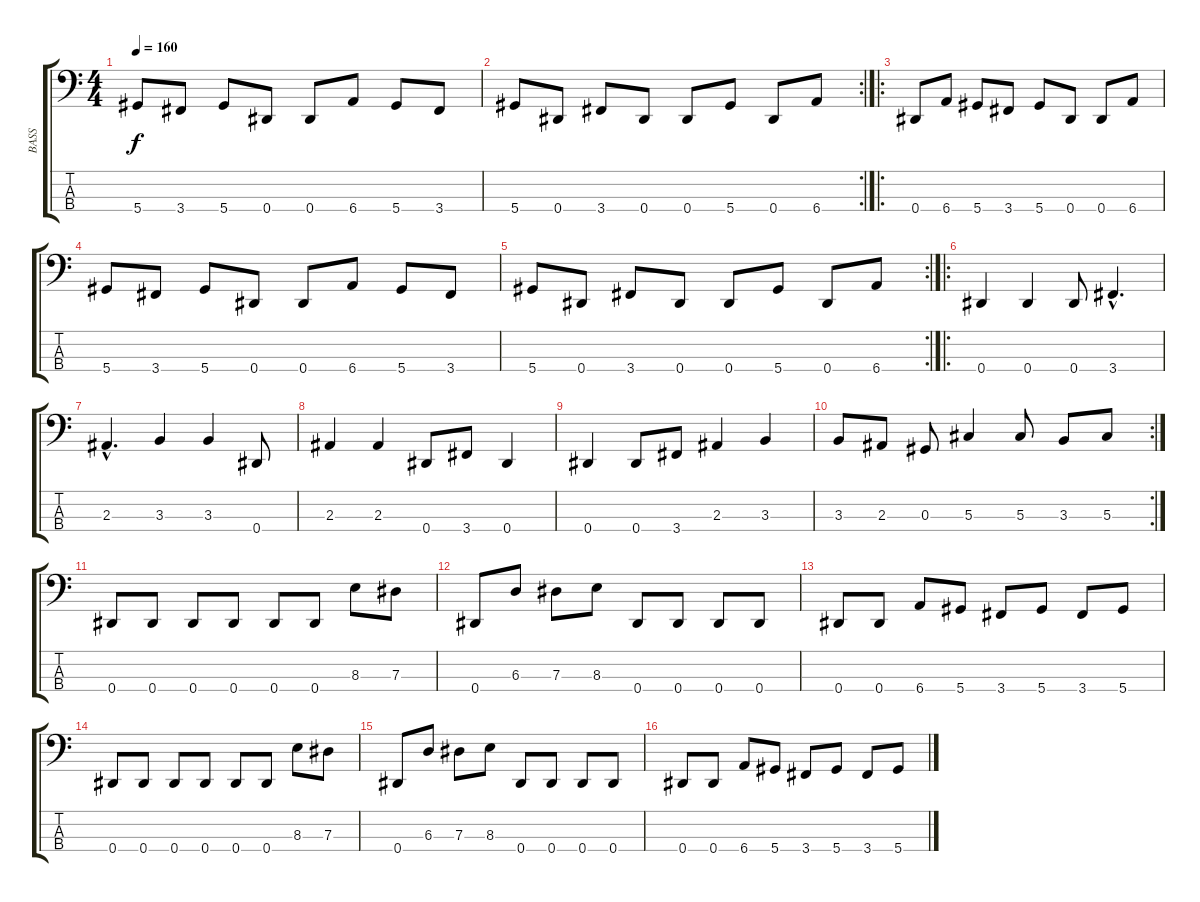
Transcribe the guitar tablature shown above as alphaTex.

\track ("BASS" "BASS") {instrument electricbasspick}
\staff {score tabs}
\tuning (Gb2 Db2 Ab1 Eb1) {hide}
\ts (4 4)
\tempo 160
\clef f4
\ks c
5.4.8{dy f} 3.4.8 5.4.8 0.4.8 0.4.8 6.4.8 5.4.8 3.4.8 |
\rc 2
5.4.8 0.4.8 3.4.8 0.4.8 0.4.8 5.4.8 0.4.8 6.4.8 |
\ro
0.4.8 6.4.8 5.4.8 3.4.8 5.4.8 0.4.8 0.4.8 6.4.8 |
5.4.8 3.4.8 5.4.8 0.4.8 0.4.8 6.4.8 5.4.8 3.4.8 |
\rc 2
5.4.8 0.4.8 3.4.8 0.4.8 0.4.8 5.4.8 0.4.8 6.4.8 |
\ro
0.4.4 0.4.4 0.4.8 3.4{hac}.4{d} |
2.3{hac}.4{d} 3.3.4 3.3.4 0.4.8 |
2.3.4 2.3.4 0.4.8 3.4.8 0.4.4 |
0.4.4 0.4.8 3.4.8 2.3.4 3.3.4 |
\rc 2
3.3.8 2.3.8 0.3.8 5.3.4 5.3.8 3.3.8 5.3.8 |
0.4.8 0.4.8 0.4.8 0.4.8 0.4.8 0.4.8 8.3.8 7.3.8 |
0.4.8 6.3.8 7.3.8 8.3.8 0.4.8 0.4.8 0.4.8 0.4.8 |
0.4.8 0.4.8 6.4.8 5.4.8 3.4.8 5.4.8 3.4.8 5.4.8 |
0.4.8 0.4.8 0.4.8 0.4.8 0.4.8 0.4.8 8.3.8 7.3.8 |
0.4.8 6.3.8 7.3.8 8.3.8 0.4.8 0.4.8 0.4.8 0.4.8 |
0.4.8 0.4.8 6.4.8 5.4.8 3.4.8 5.4.8 3.4.8 5.4.8
